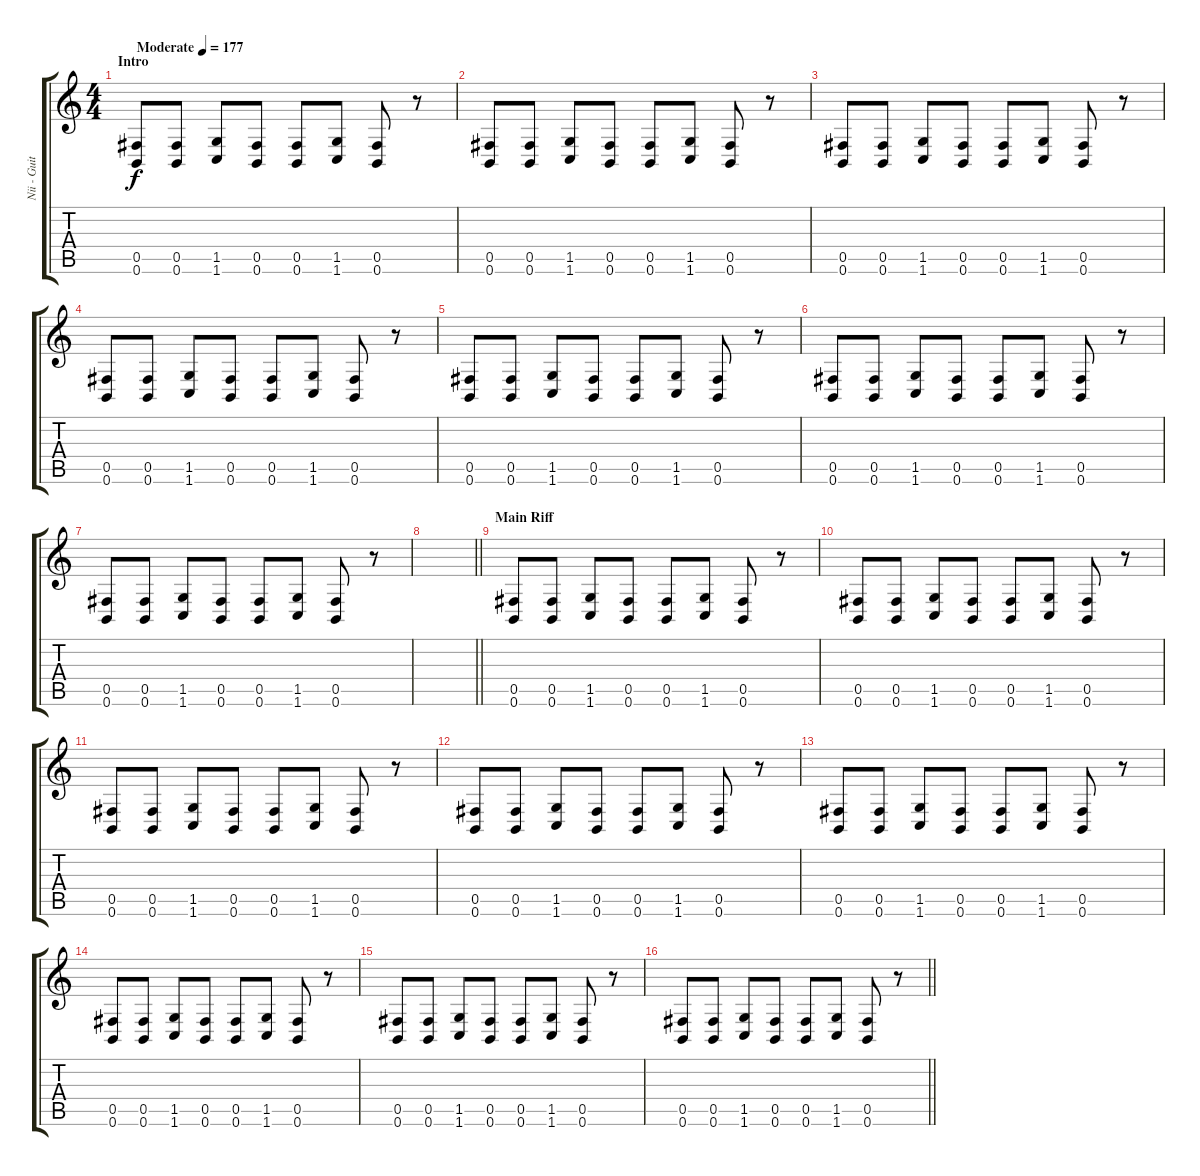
\track ("Nii - Guitar 1" "Nii - Guit") {instrument distortionguitar}
\staff {score tabs}
\tuning (Db4 Ab3 E3 B2 Gb2 B1) {hide}
\ts (4 4)
\section ("" "Intro")
\tempo (177 "Moderate")
\clef g2
\ks c
(0.5 0.6).8{dy f instrument distortionguitar} (0.5 0.6).8 (1.5 1.6).8 (0.5 0.6).8 (0.5 0.6).8 (1.5 1.6).8 (0.5 0.6).8 r.8 |
(0.5 0.6).8 (0.5 0.6).8 (1.5 1.6).8 (0.5 0.6).8 (0.5 0.6).8 (1.5 1.6).8 (0.5 0.6).8 r.8 |
(0.5 0.6).8 (0.5 0.6).8 (1.5 1.6).8 (0.5 0.6).8 (0.5 0.6).8 (1.5 1.6).8 (0.5 0.6).8 r.8 |
(0.5 0.6).8 (0.5 0.6).8 (1.5 1.6).8 (0.5 0.6).8 (0.5 0.6).8 (1.5 1.6).8 (0.5 0.6).8 r.8 |
(0.5 0.6).8 (0.5 0.6).8 (1.5 1.6).8 (0.5 0.6).8 (0.5 0.6).8 (1.5 1.6).8 (0.5 0.6).8 r.8 |
(0.5 0.6).8 (0.5 0.6).8 (1.5 1.6).8 (0.5 0.6).8 (0.5 0.6).8 (1.5 1.6).8 (0.5 0.6).8 r.8 |
(0.5 0.6).8 (0.5 0.6).8 (1.5 1.6).8 (0.5 0.6).8 (0.5 0.6).8 (1.5 1.6).8 (0.5 0.6).8 r.8 |
\barLineRight lightlight
|
\section ("" "Main Riff")
(0.5 0.6).8 (0.5 0.6).8 (1.5 1.6).8 (0.5 0.6).8 (0.5 0.6).8 (1.5 1.6).8 (0.5 0.6).8 r.8 |
(0.5 0.6).8 (0.5 0.6).8 (1.5 1.6).8 (0.5 0.6).8 (0.5 0.6).8 (1.5 1.6).8 (0.5 0.6).8 r.8 |
(0.5 0.6).8 (0.5 0.6).8 (1.5 1.6).8 (0.5 0.6).8 (0.5 0.6).8 (1.5 1.6).8 (0.5 0.6).8 r.8 |
(0.5 0.6).8 (0.5 0.6).8 (1.5 1.6).8 (0.5 0.6).8 (0.5 0.6).8 (1.5 1.6).8 (0.5 0.6).8 r.8 |
(0.5 0.6).8 (0.5 0.6).8 (1.5 1.6).8 (0.5 0.6).8 (0.5 0.6).8 (1.5 1.6).8 (0.5 0.6).8 r.8 |
(0.5 0.6).8 (0.5 0.6).8 (1.5 1.6).8 (0.5 0.6).8 (0.5 0.6).8 (1.5 1.6).8 (0.5 0.6).8 r.8 |
(0.5 0.6).8 (0.5 0.6).8 (1.5 1.6).8 (0.5 0.6).8 (0.5 0.6).8 (1.5 1.6).8 (0.5 0.6).8 r.8 |
\barLineRight lightlight
(0.5 0.6).8 (0.5 0.6).8 (1.5 1.6).8 (0.5 0.6).8 (0.5 0.6).8 (1.5 1.6).8 (0.5 0.6).8 r.8
